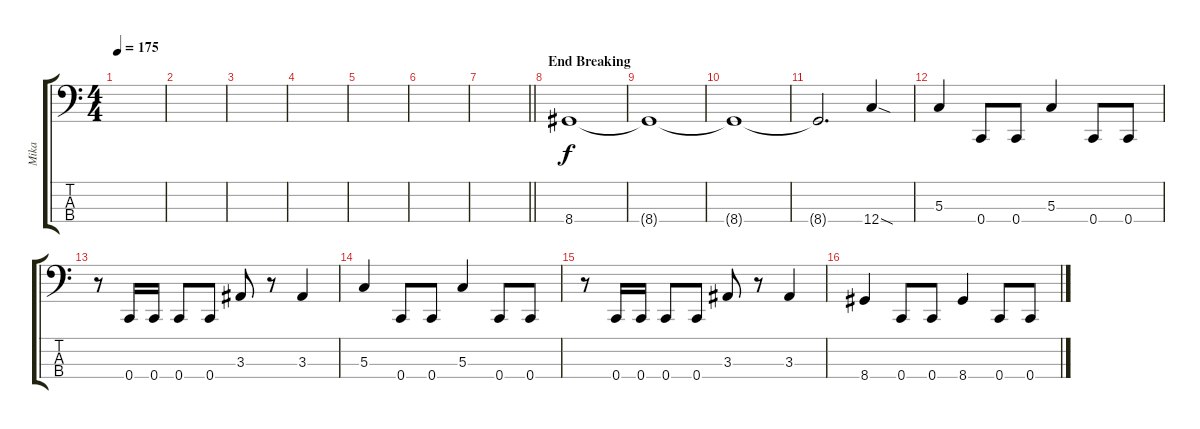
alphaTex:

\track ("Mika" "Mika") {instrument electricbasspick}
\staff {score tabs}
\tuning (F2 C2 G1 C1) {hide}
\ts (4 4)
\tempo 175
\clef f4
\ks c
|
|
|
|
|
|
\barLineRight lightlight
|
\section ("" "End Breaking")
8.4.1 |
8.4{t}.1 |
8.4{t}.1 |
8.4{t}.2{d} 12.4{sod}.4 |
5.3.4 0.4.8 0.4.8 5.3.4 0.4.8 0.4.8 |
r.8 0.4.16 0.4.16 0.4.8 0.4.8 3.3.8 r.8 3.3.4 |
5.3.4 0.4.8 0.4.8 5.3.4 0.4.8 0.4.8 |
r.8 0.4.16 0.4.16 0.4.8 0.4.8 3.3.8 r.8 3.3.4 |
8.4.4 0.4.8 0.4.8 8.4.4 0.4.8 0.4.8
